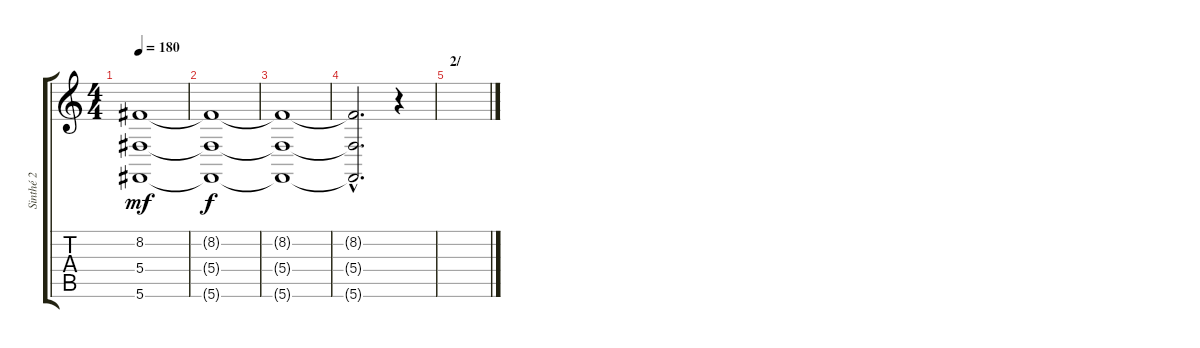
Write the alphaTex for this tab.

\track ("Sinthé 2" "Sinthé 2") {instrument stringensemble1}
\staff {score tabs}
\tuning (Eb4 Bb3 Gb3 Db3 Ab2 Db2) {hide}
\ts (4 4)
\tempo 180
\clef g2
\ks c
(8.2 5.4 5.6).1{dy mf volume 8 instrument stringensemble2} |
(8.2{t} 5.4{t} 5.6{t}).1{dy f} |
(8.2{t} 5.4{t} 5.6{t}).1 |
(8.2{hac t} 5.4{hac t} 5.6{hac t}).2{d} r.4 |
\section ("" "2/")
